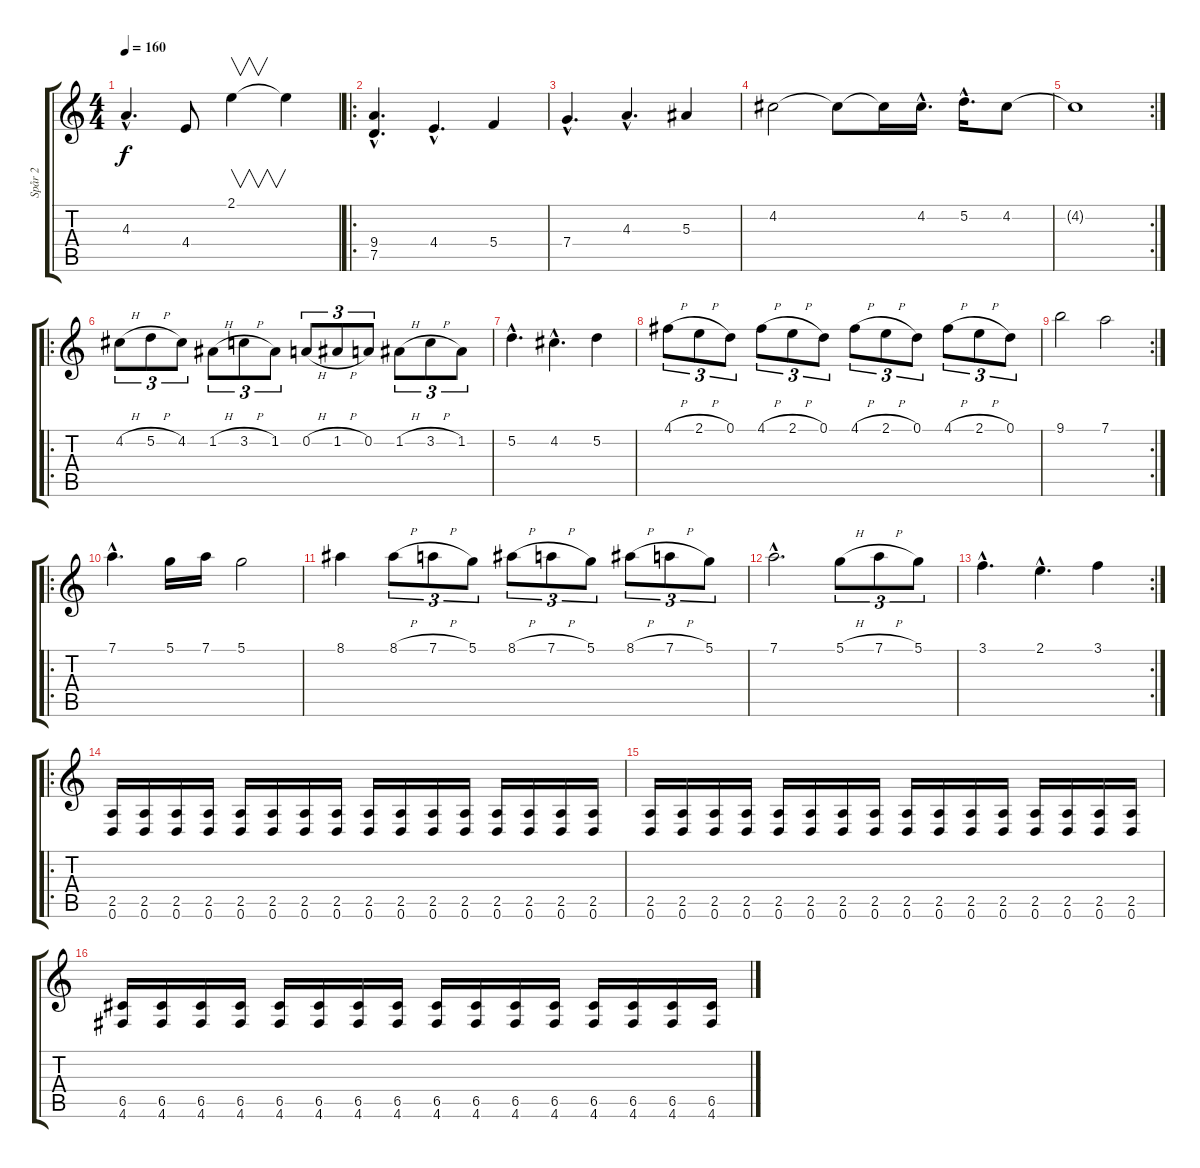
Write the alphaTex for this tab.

\track ("Spår 2" "Spår 2") {instrument overdrivenguitar}
\staff {score tabs}
\tuning (D4 A3 F3 C3 G2 D2) {hide}
\ts (4 4)
\tempo 160
\clef g2
\ks c
4.3{hac}.4{d dy f} 4.4.8 2.1.4{v} 2.1{t}.4 |
\ro
(9.4{hac} 7.5{hac}).4{d} 4.4{hac}.4{d} 5.4.4 |
7.4{hac}.4{d} 4.3{hac}.4{d} 5.3.4 |
4.2.2 4.2{t}.8 4.2{t}.16 4.2{hac}.16{d} 5.2{hac}.16{d} 4.2.8 |
\rc 2
4.2{t}.1 |
\ro
4.2{h}.8{tu (3 2)} 5.2{h}.8{tu (3 2)} 4.2.8{tu (3 2)} 1.2{h}.8{tu (3 2)} 3.2{h}.8{tu (3 2)} 1.2.8{tu (3 2)} 0.2{h}.8{tu (3 2)} 1.2{h}.8{tu (3 2)} 0.2.8{tu (3 2)} 1.2{h}.8{tu (3 2)} 3.2{h}.8{tu (3 2)} 1.2.8{tu (3 2)} |
5.2{hac}.4{d} 4.2{hac}.4{d} 5.2.4 |
4.1{h}.8{tu (3 2)} 2.1{h}.8{tu (3 2)} 0.1.8{tu (3 2)} 4.1{h}.8{tu (3 2)} 2.1{h}.8{tu (3 2)} 0.1.8{tu (3 2)} 4.1{h}.8{tu (3 2)} 2.1{h}.8{tu (3 2)} 0.1.8{tu (3 2)} 4.1{h}.8{tu (3 2)} 2.1{h}.8{tu (3 2)} 0.1.8{tu (3 2)} |
\rc 2
9.1.2 7.1.2 |
\ro
7.1{hac}.4{d} 5.1.16 7.1.16 5.1.2 |
8.1.4 8.1{h}.8{tu (3 2)} 7.1{h}.8{tu (3 2)} 5.1.8{tu (3 2)} 8.1{h}.8{tu (3 2)} 7.1{h}.8{tu (3 2)} 5.1.8{tu (3 2)} 8.1{h}.8{tu (3 2)} 7.1{h}.8{tu (3 2)} 5.1.8{tu (3 2)} |
7.1{hac}.2{d} 5.1{h}.8{tu (3 2)} 7.1{h}.8{tu (3 2)} 5.1.8{tu (3 2)} |
\rc 2
3.1{hac}.4{d} 2.1{hac}.4{d} 3.1.4 |
\ro
(2.5 0.6).16 (2.5 0.6).16 (2.5 0.6).16 (2.5 0.6).16 (2.5 0.6).16 (2.5 0.6).16 (2.5 0.6).16 (2.5 0.6).16 (2.5 0.6).16 (2.5 0.6).16 (2.5 0.6).16 (2.5 0.6).16 (2.5 0.6).16 (2.5 0.6).16 (2.5 0.6).16 (2.5 0.6).16 |
(2.5 0.6).16 (2.5 0.6).16 (2.5 0.6).16 (2.5 0.6).16 (2.5 0.6).16 (2.5 0.6).16 (2.5 0.6).16 (2.5 0.6).16 (2.5 0.6).16 (2.5 0.6).16 (2.5 0.6).16 (2.5 0.6).16 (2.5 0.6).16 (2.5 0.6).16 (2.5 0.6).16 (2.5 0.6).16 |
(6.5 4.6).16 (6.5 4.6).16 (6.5 4.6).16 (6.5 4.6).16 (6.5 4.6).16 (6.5 4.6).16 (6.5 4.6).16 (6.5 4.6).16 (6.5 4.6).16 (6.5 4.6).16 (6.5 4.6).16 (6.5 4.6).16 (6.5 4.6).16 (6.5 4.6).16 (6.5 4.6).16 (6.5 4.6).16
